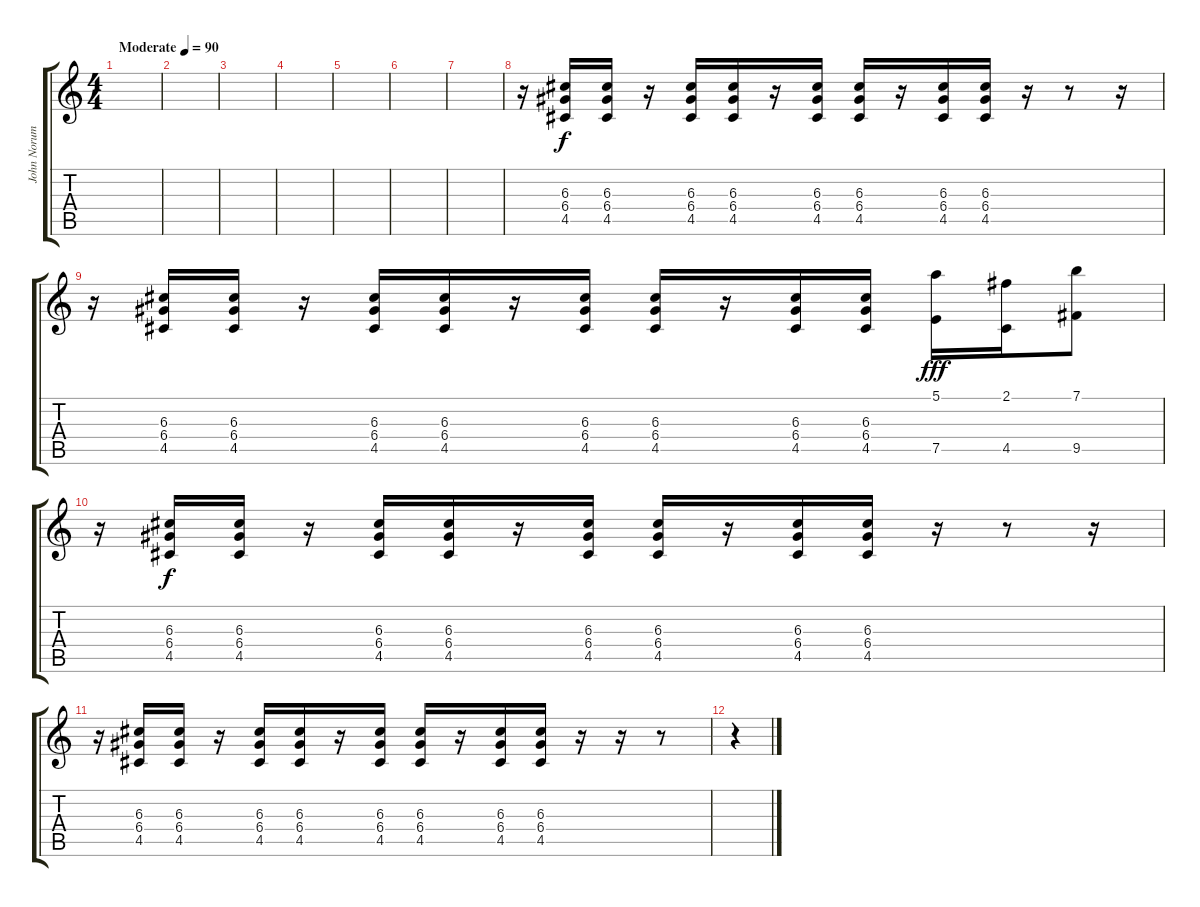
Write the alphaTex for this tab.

\track ("John Norum" "John Norum") {instrument distortionguitar}
\staff {score tabs}
\tuning (E4 B3 G3 D3 A2 E2) {hide}
\ts (4 4)
\tempo (90 "Moderate")
\clef g2
\ks c
|
|
|
|
|
|
|
r.16 (6.3 6.4 4.5).16 (6.3 6.4 4.5).16 r.16 (6.3 6.4 4.5).16 (6.3 6.4 4.5).16 r.16 (6.3 6.4 4.5).16 (6.3 6.4 4.5).16 r.16 (6.3 6.4 4.5).16 (6.3 6.4 4.5).16 r.16 r.8 r.16 |
r.16 (6.3 6.4 4.5).16 (6.3 6.4 4.5).16 r.16 (6.3 6.4 4.5).16 (6.3 6.4 4.5).16 r.16 (6.3 6.4 4.5).16 (6.3 6.4 4.5).16 r.16 (6.3 6.4 4.5).16 (6.3 6.4 4.5).16 (5.1 7.5).16{dy fff} (2.1 4.5).16 (7.1 9.5).8 |
r.16 (6.3 6.4 4.5).16{dy f} (6.3 6.4 4.5).16 r.16 (6.3 6.4 4.5).16 (6.3 6.4 4.5).16 r.16 (6.3 6.4 4.5).16 (6.3 6.4 4.5).16 r.16 (6.3 6.4 4.5).16 (6.3 6.4 4.5).16 r.16 r.8 r.16 |
r.16 (6.3 6.4 4.5).16 (6.3 6.4 4.5).16 r.16 (6.3 6.4 4.5).16 (6.3 6.4 4.5).16 r.16 (6.3 6.4 4.5).16 (6.3 6.4 4.5).16 r.16 (6.3 6.4 4.5).16 (6.3 6.4 4.5).16 r.16 r.16 r.8 |
r.4
